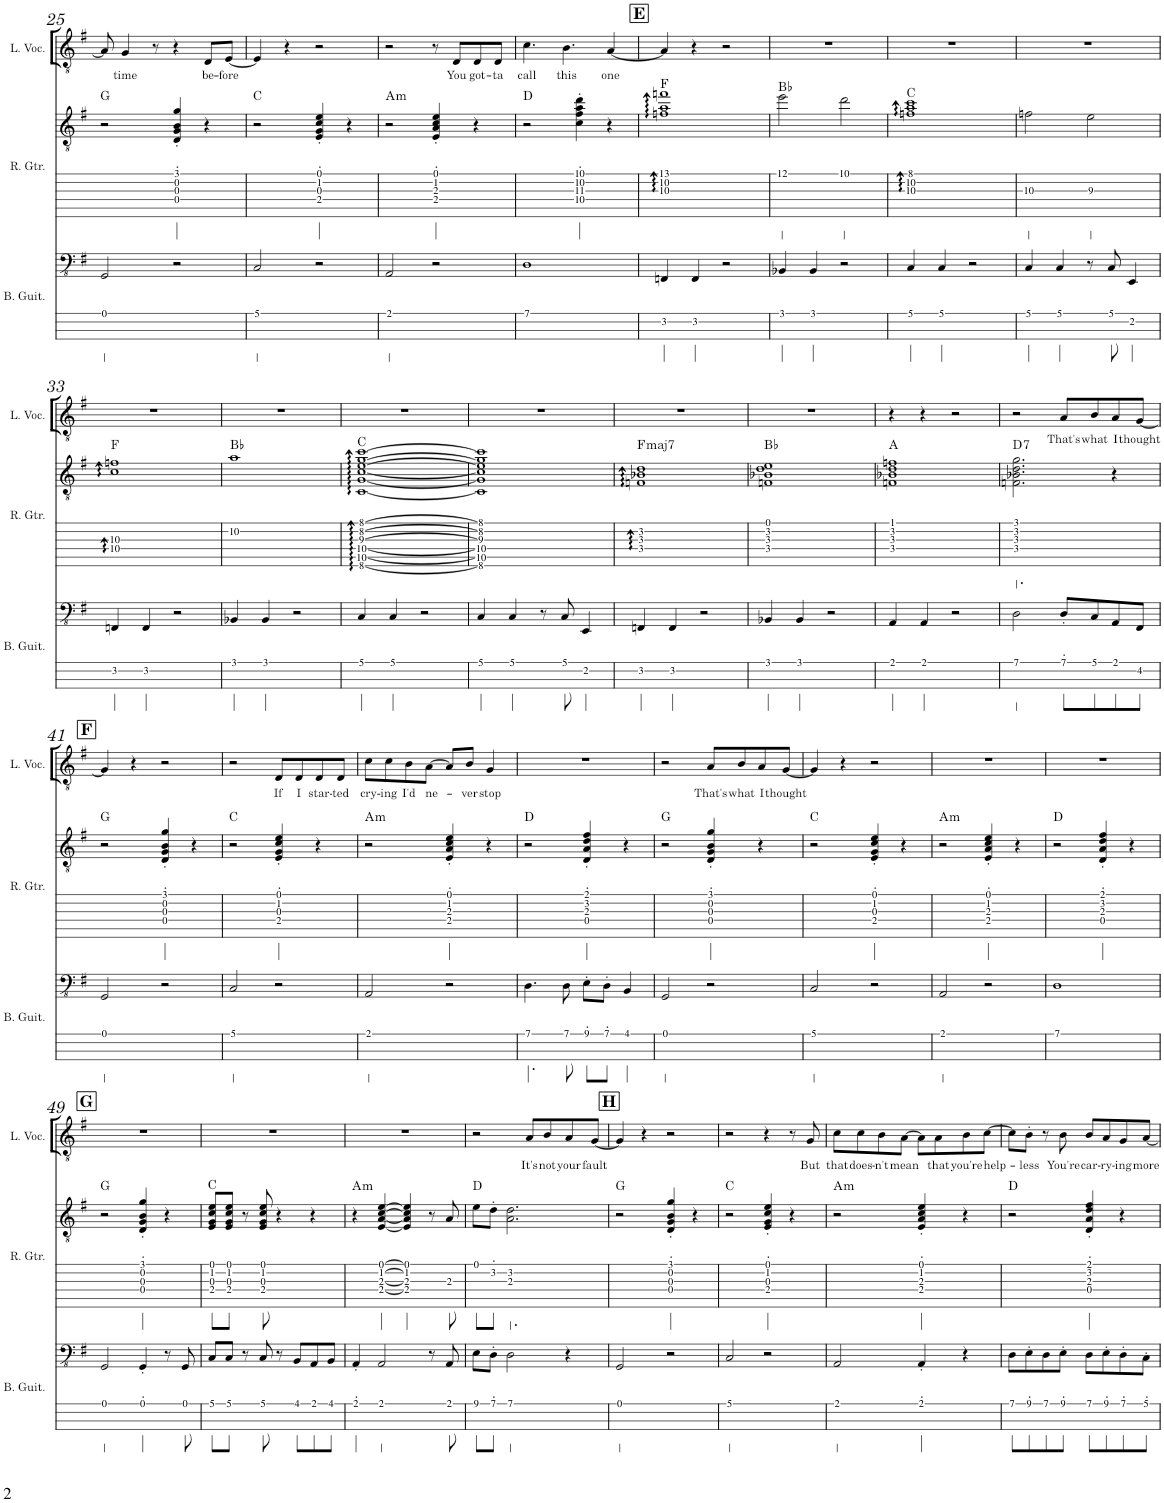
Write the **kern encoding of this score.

**kern	**kern	**kern	**kern	**harte	**kern	**text
*part3	*part3	*part2	*part2	*part2	*part1	*part1
*staff5	*staff4	*staff3	*staff2	*	*staff1	*staff1
*I"Bass Guitar	*	*I"Rhythm Guitar	*	*	*I"Lead Vocals	*
*I'B. Guit.	*	*I'R. Gtr.	*	*	*I'L. Voc.	*
!!LO:PB:g=z
*	*clefFv4	*	*clefGv2	*	*clefGv2	*
*k[f#]	*k[f#]	*k[f#]	*k[f#]	*	*k[f#]	*
*M4/4	*M4/4	*M4/4	*M4/4	*	*M4/4	*
=25	=25	=25	=25	=25	=25	=25
2GGG\	2GGG/	2r	2r	G:maj	8A/]	.
!	!	!	!	!	!	!LO:LY:b
.	.	.	.	.	4G/	time
.	.	.	.	.	8r	.
2r	2r	4D\' 4G\' 4B\' 4g\'	4D/' 4G/' 4B/' 4g/'	.	4r	.
!	!	!	!	!	!	!LO:LY:b
.	.	4r	4r	.	8D/L	be-
!	!	!	!	!	!	!LO:LY:b
.	.	.	.	.	[8E/J	-fore
=26	=26	=26	=26	=26	=26	=26
2CC\	2CC/	2r	2r	C:maj	4E/]	.
.	.	.	.	.	4r	.
2r	2r	4E\' 4G\' 4c\' 4e\'	4E/' 4G/' 4c/' 4e/'	.	2r	.
.	.	4r	4r	.	.	.
=27	=27	=27	=27	=27	=27	=27
!	!	!	!	!LO:H:kt=m	!	!
2AAA\	2AAA/	2r	2r	A:min	2r	.
2r	2r	4E\' 4A\' 4c\' 4e\'	4E/' 4A/' 4c/' 4e/'	.	8r	.
!	!	!	!	!	!	!LO:LY:b
.	.	.	.	.	8D/L	You
!	!	!	!	!	!	!LO:LY:b
.	.	4r	4r	.	8D/	got-
!	!	!	!	!	!	!LO:LY:b
.	.	.	.	.	8D/J	-ta
=28	=28	=28	=28	=28	=28	=28
!	!	!	!	!	!	!LO:LY:b
1DD	1DD	2r	2r	D:maj	4.c\	call
!	!	!	!	!	!	!LO:LY:b
.	.	.	.	.	4.B\	this
.	.	4c\' 4f#\' 4a\' 4dd\'	4c\' 4f#\' 4a\' 4dd\'	.	.	.
!	!	!	!	!	!	!LO:LY:b
.	.	4r	4r	.	[4A/	one
!!LO:REH:place=s1:a:B:cj:fs=14:t=E
=29	=29	=29	=29	=29	=29	=29
4FFFn\	4FFFn/	1f:: 1a:: 1ffn::	1fn:: 1a:: 1ffn::	F:maj	4A/]	.
4FFF\	4FFF/	.	.	.	4r	.
2r	2r	.	.	.	2r	.
=30	=30	=30	=30	=30	=30	=30
4BBB-X\	4BBB-X/	2ee\	2ee\	Bb:maj	1r	.
4BBB-\	4BBB-/	.	.	.	.	.
2r	2r	2dd\	2dd\	.	.	.
=31	=31	=31	=31	=31	=31	=31
4CC\	4CC/	1f:: 1a:: 1cc::	1fn:: 1a:: 1cc::	C:maj	1r	.
4CC\	4CC/	.	.	.	.	.
2r	2r	.	.	.	.	.
=32	=32	=32	=32	=32	=32	=32
4CC\	4CC/	2fn\	2fn\	.	1r	.
4CC\	4CC/	.	.	.	.	.
8r	8r	2e\	2e\	.	.	.
8CC\	8CC/	.	.	.	.	.
4EEE\	4EEE/	.	.	.	.	.
!!LO:LB:g=z
=33	=33	=33	=33	=33	=33	=33
4FFFn\	4FFFn/	1c:: 1fn::	1c:: 1fn::	F:maj	1r	.
4FFF\	4FFF/	.	.	.	.	.
2r	2r	.	.	.	.	.
=34	=34	=34	=34	=34	=34	=34
4BBB-X\	4BBB-X/	1a	1a	Bb:maj	1r	.
4BBB-\	4BBB-/	.	.	.	.	.
2r	2r	.	.	.	.	.
=35	=35	=35	=35	=35	=35	=35
4CC\	4CC/	[1C:: [1G:: [1c:: [1e:: [1g:: [1cc::	[1C:: [1G:: [1c:: [1e:: [1g:: [1cc::	C:maj	1r	.
4CC\	4CC/	.	.	.	.	.
2r	2r	.	.	.	.	.
=36	=36	=36	=36	=36	=36	=36
4CC\	4CC/	1C] 1G] 1c] 1e] 1g] 1cc]	1C] 1G] 1c] 1e] 1g] 1cc]	.	1r	.
4CC\	4CC/	.	.	.	.	.
8r	8r	.	.	.	.	.
8CC\	8CC/	.	.	.	.	.
4EEE\	4EEE/	.	.	.	.	.
=37	=37	=37	=37	=37	=37	=37
!	!	!	!	!LO:H:kt=maj7	!	!
4FFFn\	4FFFn/	1F:: 1B-:: 1d::	1Fn:: 1B-X:: 1d::	F:maj7	1r	.
4FFF\	4FFF/	.	.	.	.	.
2r	2r	.	.	.	.	.
=38	=38	=38	=38	=38	=38	=38
4BBB-X\	4BBB-X/	1F 1B- 1d 1e	1Fn 1B-X 1d 1e	Bb:maj	1r	.
4BBB-\	4BBB-/	.	.	.	.	.
2r	2r	.	.	.	.	.
=39	=39	=39	=39	=39	=39	=39
4AAA\	4AAA/	1F 1B- 1d 1f	1Fn 1B-X 1d 1fn	A:maj	4r	.
4AAA\	4AAA/	.	.	.	4r	.
2r	2r	.	.	.	2r	.
=40	=40	=40	=40	=40	=40	=40
!	!	!	!	!LO:H:kt=7	!	!
2DD\	2DD\	2.F\ 2.B-\ 2.d\ 2.g\	2.Fn\ 2.B-X\ 2.d\ 2.g\	D:7	2r	.
!	!	!	!	!	!	!LO:LY:b
8DD'\L	8DD'/L	.	.	.	8A/L	That's
!	!	!	!	!	!	!LO:LY:b
8CC\	8CC/	.	.	.	8B/	what
!	!	!	!	!	!	!LO:LY:b
8AAA\	8AAA/	4r	4r	.	8A/	I
!	!	!	!	!	!	!LO:LY:b
8FFF#\J	8FFF#/J	.	.	.	[8G/J	thought
!!LO:LB:g=z
!!LO:REH:place=s1:a:B:cj:fs=14:t=F
=41	=41	=41	=41	=41	=41	=41
2GGG\	2GGG/	2r	2r	G:maj	4G/]	.
.	.	.	.	.	4r	.
2r	2r	4D\' 4G\' 4B\' 4g\'	4D/' 4G/' 4B/' 4g/'	.	2r	.
.	.	4r	4r	.	.	.
=42	=42	=42	=42	=42	=42	=42
2CC\	2CC/	2r	2r	C:maj	2r	.
!	!	!	!	!	!	!LO:LY:b
2r	2r	4E\' 4G\' 4c\' 4e\'	4E/' 4G/' 4c/' 4e/'	.	8D/L	If
!	!	!	!	!	!	!LO:LY:b
.	.	.	.	.	8D/	I
!	!	!	!	!	!	!LO:LY:b
.	.	4r	4r	.	8D/	star-
!	!	!	!	!	!	!LO:LY:b
.	.	.	.	.	8D/J	-ted
=43	=43	=43	=43	=43	=43	=43
!	!	!	!	!LO:H:kt=m	!	!LO:LY:b
2AAA\	2AAA/	2r	2r	A:min	8c\L	cry-
!	!	!	!	!	!	!LO:LY:b
.	.	.	.	.	8c\	-ing
!	!	!	!	!	!	!LO:LY:b
.	.	.	.	.	8B\	I'd
!	!	!	!	!	!	!LO:LY:b
.	.	.	.	.	[8A\J	ne-
2r	2r	4E\' 4A\' 4c\' 4e\'	4E/' 4A/' 4c/' 4e/'	.	8A/L]	.
!	!	!	!	!	!	!LO:LY:b
.	.	.	.	.	8B/J	-ver
!	!	!	!	!	!	!LO:LY:b
.	.	4r	4r	.	4G/	stop
=44	=44	=44	=44	=44	=44	=44
4.DD\	4.DD\	2r	2r	D:maj	1r	.
8DD\	8DD\	.	.	.	.	.
8EE'\L	8EE'\L	4D\' 4A\' 4d\' 4f#\'	4D/' 4A/' 4d/' 4f#/'	.	.	.
8DD'\J	8DD'\J	.	.	.	.	.
4BBB\	4BBB/	4r	4r	.	.	.
=45	=45	=45	=45	=45	=45	=45
2GGG\	2GGG/	2r	2r	G:maj	2r	.
!	!	!	!	!	!	!LO:LY:b
2r	2r	4D\' 4G\' 4B\' 4g\'	4D/' 4G/' 4B/' 4g/'	.	8A/L	That's
!	!	!	!	!	!	!LO:LY:b
.	.	.	.	.	8B/	what
!	!	!	!	!	!	!LO:LY:b
.	.	4r	4r	.	8A/	I
!	!	!	!	!	!	!LO:LY:b
.	.	.	.	.	[8G/J	thought
=46	=46	=46	=46	=46	=46	=46
2CC\	2CC/	2r	2r	C:maj	4G/]	.
.	.	.	.	.	4r	.
2r	2r	4E\' 4G\' 4c\' 4e\'	4E/' 4G/' 4c/' 4e/'	.	2r	.
.	.	4r	4r	.	.	.
=47	=47	=47	=47	=47	=47	=47
!	!	!	!	!LO:H:kt=m	!	!
2AAA\	2AAA/	2r	2r	A:min	1r	.
2r	2r	4E\' 4A\' 4c\' 4e\'	4E/' 4A/' 4c/' 4e/'	.	.	.
.	.	4r	4r	.	.	.
=48	=48	=48	=48	=48	=48	=48
1DD	1DD	2r	2r	D:maj	1r	.
.	.	4D\' 4A\' 4d\' 4f#\'	4D/' 4A/' 4d/' 4f#/'	.	.	.
.	.	4r	4r	.	.	.
!!LO:LB:g=z
!!LO:REH:place=s1:a:B:cj:fs=14:t=G
=49	=49	=49	=49	=49	=49	=49
2GGG\	2GGG/	2r	2r	G:maj	1r	.
4GGG'\	4GGG'/	4D\' 4G\' 4B\' 4g\'	4D/' 4G/' 4B/' 4g/'	.	.	.
8r	8r	4r	4r	.	.	.
8GGG\	8GGG/	.	.	.	.	.
=50	=50	=50	=50	=50	=50	=50
8CC\L	8CC/L	8E\ 8G\ 8c\ 8e\L	8E/ 8G/ 8c/ 8e/L	C:maj	1r	.
8CC\J	8CC/J	8E\ 8G\ 8c\ 8e\J	8E/ 8G/ 8c/ 8e/J	.	.	.
8r	8r	8r	8r	.	.	.
8CC\	8CC/	8E\ 8G\ 8c\ 8e\	8E/ 8G/ 8c/ 8e/	.	.	.
8r	8r	4r	4r	.	.	.
8BBB\L	8BBB/L	.	.	.	.	.
8AAA\	8AAA/	4r	4r	.	.	.
8BBB\J	8BBB/J	.	.	.	.	.
=51	=51	=51	=51	=51	=51	=51
!	!	!	!	!LO:H:kt=m	!	!
4AAA'\	4AAA'/	4r	4r	A:min	1r	.
2AAA\	2AAA/	[4E\ [4A\ [4c\ [4e\	[4E/ [4A/ [4c/ [4e/	.	.	.
.	.	4E\] 4A\] 4c\] 4e\]	4E/] 4A/] 4c/] 4e/]	.	.	.
8r	8r	8r	8r	.	.	.
8AAA\	8AAA/	8A\	8A/	.	.	.
=52	=52	=52	=52	=52	=52	=52
8EE\L	8EE\L	8e\L	8e\L	D:maj	2r	.
8DD'\J	8DD'\J	8d'\J	8d'\J	.	.	.
2DD\	2DD\	2.A\ 2.d\	2.A\ 2.d\	.	.	.
!	!	!	!	!	!	!LO:LY:b
.	.	.	.	.	8A/L	It's
!	!	!	!	!	!	!LO:LY:b
.	.	.	.	.	8B/	not
!	!	!	!	!	!	!LO:LY:b
4r	4r	.	.	.	8A/	your
!	!	!	!	!	!	!LO:LY:b
.	.	.	.	.	[8G/J	fault
!!LO:REH:place=s1:a:B:cj:fs=14:t=H
=53	=53	=53	=53	=53	=53	=53
2GGG\	2GGG/	2r	2r	G:maj	4G/]	.
.	.	.	.	.	4r	.
2r	2r	4D\' 4G\' 4B\' 4g\'	4D/' 4G/' 4B/' 4g/'	.	2r	.
.	.	4r	4r	.	.	.
=54	=54	=54	=54	=54	=54	=54
2CC\	2CC/	2r	2r	C:maj	2r	.
2r	2r	4E\' 4G\' 4c\' 4e\'	4E/' 4G/' 4c/' 4e/'	.	4r	.
.	.	4r	4r	.	8r	.
!	!	!	!	!	!	!LO:LY:b
.	.	.	.	.	8G/	But
=55	=55	=55	=55	=55	=55	=55
!	!	!	!	!LO:H:kt=m	!	!LO:LY:b
2AAA\	2AAA/	2r	2r	A:min	8c\L	that
!	!	!	!	!	!	!LO:LY:b
.	.	.	.	.	8c\	does-
!	!	!	!	!	!	!LO:LY:b
.	.	.	.	.	8B\	-n't
!	!	!	!	!	!	!LO:LY:b
.	.	.	.	.	[8A\J	mean
4AAA'\	4AAA'/	4E\' 4A\' 4c\' 4e\'	4E/' 4A/' 4c/' 4e/'	.	8A\L]	.
!	!	!	!	!	!	!LO:LY:b
.	.	.	.	.	8A\	that
!	!	!	!	!	!	!LO:LY:b
4r	4r	4r	4r	.	8B\	you're
!	!	!	!	!	!	!LO:LY:b
.	.	.	.	.	[8c\J	help-
=56	=56	=56	=56	=56	=56	=56
8DD\L	8DD\L	2r	2r	D:maj	8c\L]	.
!	!	!	!	!	!	!LO:LY:b
8EE'\	8EE'\	.	.	.	8B'\J	-less
8DD\	8DD\	.	.	.	8r	.
!	!	!	!	!	!	!LO:LY:b
8EE'\J	8EE'\J	.	.	.	8B\	You're
!	!	!	!	!	!	!LO:LY:b
8DD\L	8DD\L	4D\' 4A\' 4d\' 4f#\'	4D/' 4A/' 4d/' 4f#/'	.	8B/L	car-
!	!	!	!	!	!	!LO:LY:b
8EE'\	8EE'\	.	.	.	8A/	-ry-
!	!	!	!	!	!	!LO:LY:b
8DD'\	8DD'\	4r	4r	.	8G/	-ing
!	!	!	!	!	!	!LO:LY:b
8CC'\J	8CC'\J	.	.	.	[8A/J	more
=	=	=	=	=	=	=
*-	*-	*-	*-	*-	*-	*-
